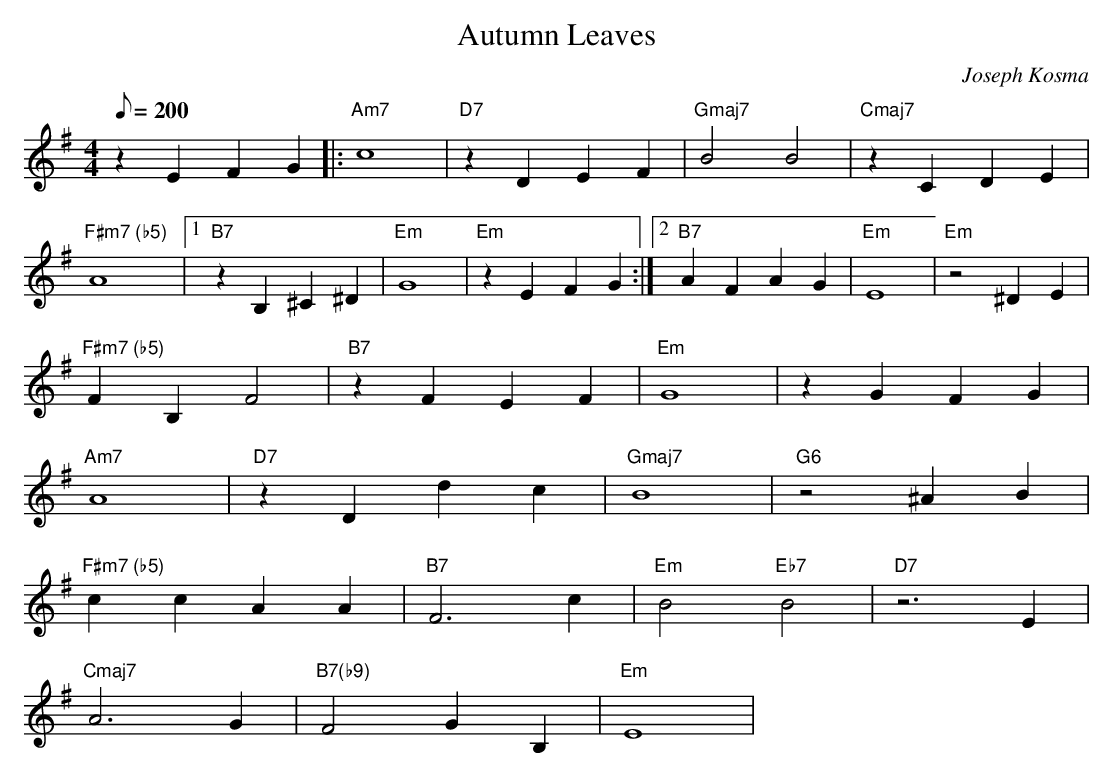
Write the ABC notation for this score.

X:1
T:Autumn Leaves
C:Joseph Kosma
L:1/8
Q:200
M:4/4
K:G
 z2 E2 F2 G2 |: "Am7"c8 | "D7"z2 D2 E2 F2 | "Gmaj7"B4 B4 | "Cmaj7"z2 C2 D2 E2 |
 "F#m7 (b5)"A8 |1 "B7"z2 B,2 ^C2 ^D2 | "Em"G8 | "Em"z2 E2 F2 G2 :|2 "B7"A2 F2 A2 G2 |"Em"E8 | "Em"z4 ^D2 E2 |
 "F#m7 (b5)"F2 B,2 F4 | "B7"z2 F2 E2 F2 | "Em"G8 | z2 G2 F2 G2 |
 "Am7"A8 | "D7"z2 D2 d2 c2 | "Gmaj7"B8 | "G6"z4 ^A2 B2 |
 "F#m7 (b5)"c2 c2 A2 A2 | "B7"F6 c2 | "Em"B4 "Eb7"B4 | "D7"z6 E2 |
 "Cmaj7"A6 G2 | "B7(b9)"F4 G2 B,2 | "Em"E8 |
